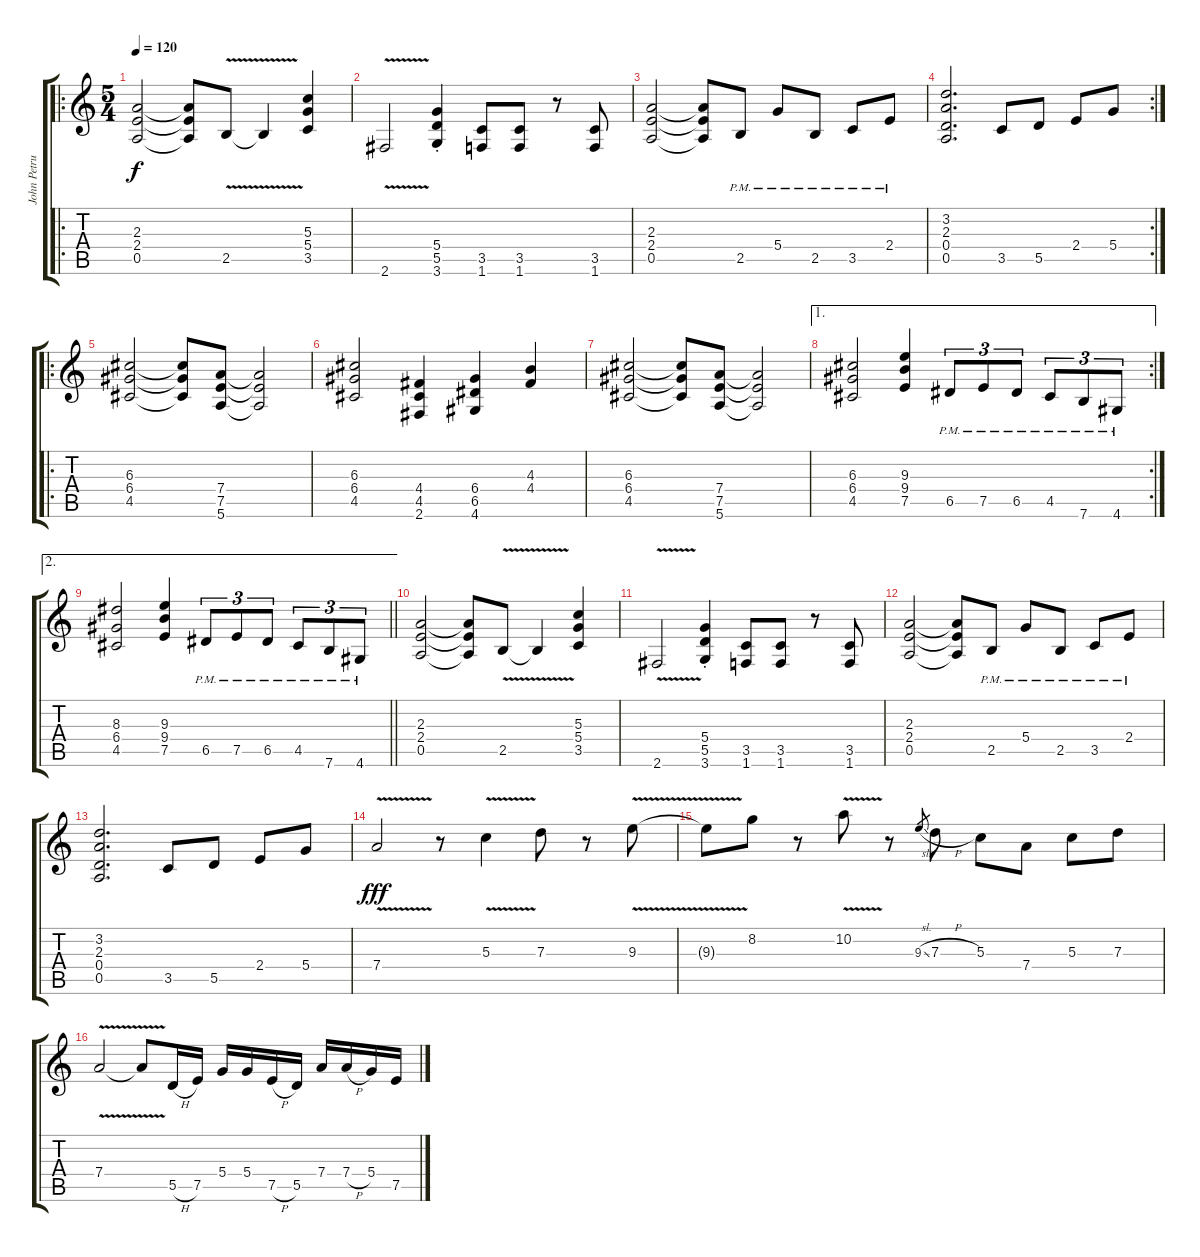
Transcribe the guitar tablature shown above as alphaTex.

\track ("John Petrucci" "John Petru") {instrument distortionguitar}
\staff {score tabs}
\tuning (E4 B3 G3 D3 A2 E2) {hide}
\ro
\ts (5 4)
\tempo 120
\clef g2
\ks c
(2.3 2.4 0.5).2{dy f instrument distortionguitar} (2.3{t} 2.4{t} 0.5{t}).8 2.5{v}.8 2.5{v t}.4 (5.3 5.4 3.5).4 |
2.6{v}.2 (5.4{st} 5.5{st} 3.6{st}).4 (3.5 1.6).8 (3.5 1.6).8 r.8 (3.5 1.6).8 |
(2.3 2.4 0.5).2 (2.3{t} 2.4{t} 0.5{t}).8 2.5{pm}.8 5.4{pm}.8 2.5{pm}.8 3.5{pm}.8 2.4{pm}.8 |
\rc 2
(3.2 2.3 0.4 0.5).2{d} 3.5.8 5.5.8 2.4.8 5.4.8 |
\ro
(6.3 6.4 4.5).2 (6.3{t} 6.4{t} 4.5{t}).8 (7.4 7.5 5.6).8 (7.4{t} 7.5{t} 5.6{t}).2 |
(6.3 6.4 4.5).2 (4.4 4.5 2.6).4 (6.4 6.5 4.6).4 (4.3 4.4).4 |
(6.3 6.4 4.5).2 (6.3{t} 6.4{t} 4.5{t}).8 (7.4 7.5 5.6).8 (7.4{t} 7.5{t} 5.6{t}).2 |
\ae 1
\rc 2
(6.3 6.4 4.5).2 (9.3 9.4 7.5).4 6.5{pm}.8{tu (3 2)} 7.5{pm}.8{tu (3 2)} 6.5{pm}.8{tu (3 2)} 4.5{pm}.8{tu (3 2)} 7.6{pm}.8{tu (3 2)} 4.6{pm}.8{tu (3 2)} |
\ae 2
\barLineRight lightlight
(8.3 6.4 4.5).2 (9.3 9.4 7.5).4 6.5{pm}.8{tu (3 2)} 7.5{pm}.8{tu (3 2)} 6.5{pm}.8{tu (3 2)} 4.5{pm}.8{tu (3 2)} 7.6{pm}.8{tu (3 2)} 4.6{pm}.8{tu (3 2)} |
(2.3 2.4 0.5).2 (2.3{t} 2.4{t} 0.5{t}).8 2.5{v}.8 2.5{v t}.4 (5.3 5.4 3.5).4 |
2.6{v}.2 (5.4{st} 5.5{st} 3.6{st}).4 (3.5 1.6).8 (3.5 1.6).8 r.8 (3.5 1.6).8 |
(2.3 2.4 0.5).2 (2.3{t} 2.4{t} 0.5{t}).8 2.5{pm}.8 5.4{pm}.8 2.5{pm}.8 3.5{pm}.8 2.4{pm}.8 |
(3.2 2.3 0.4 0.5).2{d} 3.5.8 5.5.8 2.4.8 5.4.8 |
7.4{v}.2{dy fff} r.8 5.3{v}.4 7.3.8 r.8 9.3{v}.8 |
9.3{v t}.8 8.2.8 r.8 10.2{v}.8 r.8 9.3{sl}.8{gr} 7.3{h}.8 5.3.8 7.4.8 5.3.8 7.3.8 |
7.4{v}.2 7.4{t}.8 5.5{h}.16 7.5.16 5.4.16 5.4.16 7.5{h}.16 5.5.16 7.4.16 7.4{h}.16 5.4.16 7.5.16
